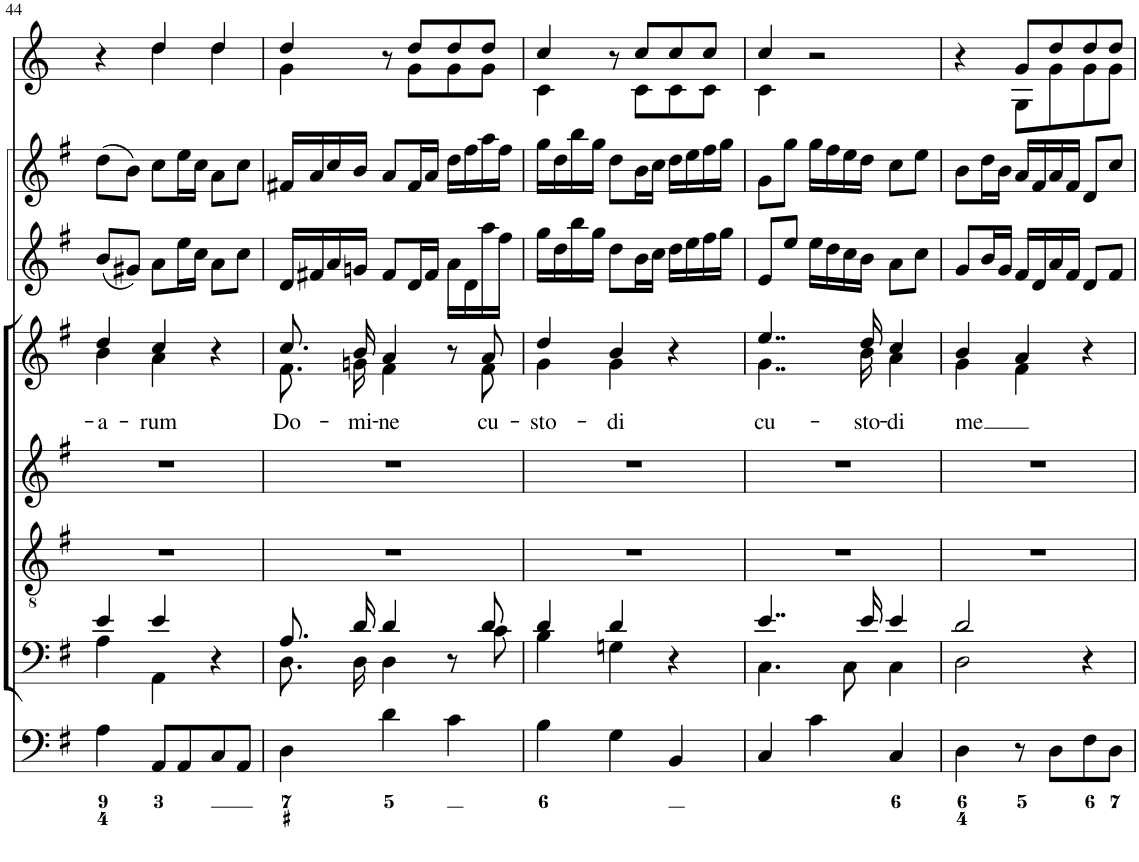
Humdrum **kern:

**kern	**kern	**kern	**kern	**kern	**text	**kern	**kern	**kern
*part8	*part7	*part6	*part5	*part4	*part4	*part3	*part2	*part1
*staff8	*staff7	*staff6	*staff5	*staff4	*staff4	*staff3	*staff2	*staff1
*I"Organ	*I"Voice	*I"Tenor	*I"Alto	*I"Voice	*	*I"Violin	*I"Violini	*I"Corni in G
*	*	*	*	*	*	*I'Vln	*I'Vln	*
!!LO:PB:g=z
*clefF4	*clefF4	*clefGv2	*clefG2	*clefG2	*	*clefG2	*clefG2	*clefG2
*	*	*	*	*	*	*	*	*Trd3c5
*k[f#]	*k[f#]	*k[f#]	*k[f#]	*k[f#]	*	*k[f#]	*k[f#]	*k[]
*M3/4	*M3/4	*M3/4	*M3/4	*M3/4	*	*M3/4	*M3/4	*M3/4
=44	=44	=44	=44	=44	=44	=44	=44	=44
*	*^	*	*	*	*	*	*	*
!	!	!	!	!	!	!LO:LY:b	!	!	!
*	*	*	*	*	*^	*	*	*	*^
4A\	4e/	4A\	2.r	2.r	4dd/	4b\	-a-	(8b/L	(8dd\L	4r	4ryy
.	.	.	.	.	.	.	.	8g#X/J)	8b\J)	.	.
!	!	!	!	!	!	!	!LO:LY:b	!	!	!	!
8AA/L	4e/	4AA\	.	.	4cc/	4a\	rum	8a\L	8cc\L	4dd/	4dd\
8AA/	.	.	.	.	.	.	.	16ee\L	16ee\L	.	.
.	.	.	.	.	.	.	.	16cc\JJ	16cc\JJ	.	.
8C/	4r	4ryy	.	.	4r	4ryy	.	8a\L	8a\L	4dd/	4dd\
8AA/J	.	.	.	.	.	.	.	8cc\J	8cc\J	.	.
=45	=45	=45	=45	=45	=45	=45	=45	=45	=45	=45	=45
!	!	!	!	!	!	!	!LO:LY:b	!	!	!	!
4D\	8.A/L	8.D\L	2.r	2.r	8.cc/L	8.f#\L	Do-	16d/LL	16f#X/LL	4dd/	4g\
.	.	.	.	.	.	.	.	16f#X/	16a/	.	.
.	.	.	.	.	.	.	.	16a/	16cc/	.	.
!	!	!	!	!	!	!	!LO:LY:b	!	!	!	!
.	16d/Jk	16D\Jk	.	.	16b/Jk	16gn\Jk	-mi-	16gn/JJ	16b/JJ	.	.
!	!	!	!	!	!	!	!LO:LY:b	!	!	!	!
4d\	4d/	4D\	.	.	4a/	4f#\	-ne	8f#/L	8a/L	8r	8ryy
.	.	.	.	.	.	.	.	16d/L	16f#/L	8dd/L	8g\L
.	.	.	.	.	.	.	.	16f#/JJ	16a/JJ	.	.
4c\	8r	8ryy	.	.	8r	8ryy	.	16a\LL	16dd\LL	8dd/	8g\
.	.	.	.	.	.	.	.	16d\	16ff#\	.	.
!	!	!	!	!	!	!	!LO:LY:b	!	!	!	!
.	8d/	8c\	.	.	8a/	8f#\	cu-	16aa\	16aa\	8dd/J	8g\J
.	.	.	.	.	.	.	.	16ff#\JJ	16ff#\JJ	.	.
=46	=46	=46	=46	=46	=46	=46	=46	=46	=46	=46	=46
!	!	!	!	!	!	!	!LO:LY:b	!	!	!	!
4B\	4d/	4B\	2.r	2.r	4dd/	4g\	-sto-	16gg\LL	16gg\LL	4cc/	4c\
.	.	.	.	.	.	.	.	16dd\	16dd\	.	.
.	.	.	.	.	.	.	.	16bb\	16bb\	.	.
.	.	.	.	.	.	.	.	16gg\JJ	16gg\JJ	.	.
!	!	!	!	!	!	!	!LO:LY:b	!	!	!	!
4G\	4d/	4Gn\	.	.	4b/	4g\	-di	8dd\L	8dd\L	8r	8ryy
.	.	.	.	.	.	.	.	16b\L	16b\L	8cc/L	8c\L
.	.	.	.	.	.	.	.	16cc\JJ	16cc\JJ	.	.
4BB/	4r	4ryy	.	.	4r	4ryy	.	16dd\LL	16dd\LL	8cc/	8c\
.	.	.	.	.	.	.	.	16ee\	16ee\	.	.
.	.	.	.	.	.	.	.	16ff#\	16ff#\	8cc/J	8c\J
.	.	.	.	.	.	.	.	16gg\JJ	16gg\JJ	.	.
=47	=47	=47	=47	=47	=47	=47	=47	=47	=47	=47	=47
!	!	!	!	!	!	!	!LO:LY:b	!	!	!	!
4C/	4..e/	4.C\	2.r	2.r	4..ee/	4..g\	cu-	8e/L	8g\L	4cc/	4c\
.	.	.	.	.	.	.	.	8ee/J	8gg\J	.	.
4c\	.	.	.	.	.	.	.	16ee\LL	16gg\LL	2r	2ryy
.	.	.	.	.	.	.	.	16dd\	16ff#\	.	.
.	.	8C\	.	.	.	.	.	16cc\	16ee\	.	.
!	!	!	!	!	!	!	!LO:LY:b	!	!	!	!
.	16e/	.	.	.	16dd/	16b\	-sto-	16b\JJ	16dd\JJ	.	.
!	!	!	!	!	!	!	!LO:LY:b	!	!	!	!
4C/	4e/	4C\	.	.	4cc/	4a\	-di	8a\L	8cc\L	.	.
.	.	.	.	.	.	.	.	8cc\J	8ee\J	.	.
=48	=48	=48	=48	=48	=48	=48	=48	=48	=48	=48	=48
!	!	!	!	!	!	!	!LO:LY:b	!	!	!	!
4D\	2d/	2D\	2.r	2.r	4b/	4g\	me	8g/L	8b\L	4r	4ryy
.	.	.	.	.	.	.	.	16b/L	16dd\L	.	.
.	.	.	.	.	.	.	.	16g/JJ	16b\JJ	.	.
8r	.	.	.	.	4a/	4f#\	.	16f#/LL	16a/LL	8g/L	8G\L
.	.	.	.	.	.	.	.	16d/	16f#/	.	.
8D\L	.	.	.	.	.	.	.	16a/	16a/	8dd/	8g\
.	.	.	.	.	.	.	.	16f#/JJ	16f#/JJ	.	.
8F#\	4r	4ryy	.	.	4r	4ryy	.	8d/L	8d/L	8dd/	8g\
8D\J	.	.	.	.	.	.	.	8f#/J	8cc/J	8dd/J	8g\J
*	*v	*v	*	*	*v	*v	*	*	*	*v	*v
=	=	=	=	=	=	=	=	=
*-	*-	*-	*-	*-	*-	*-	*-	*-
